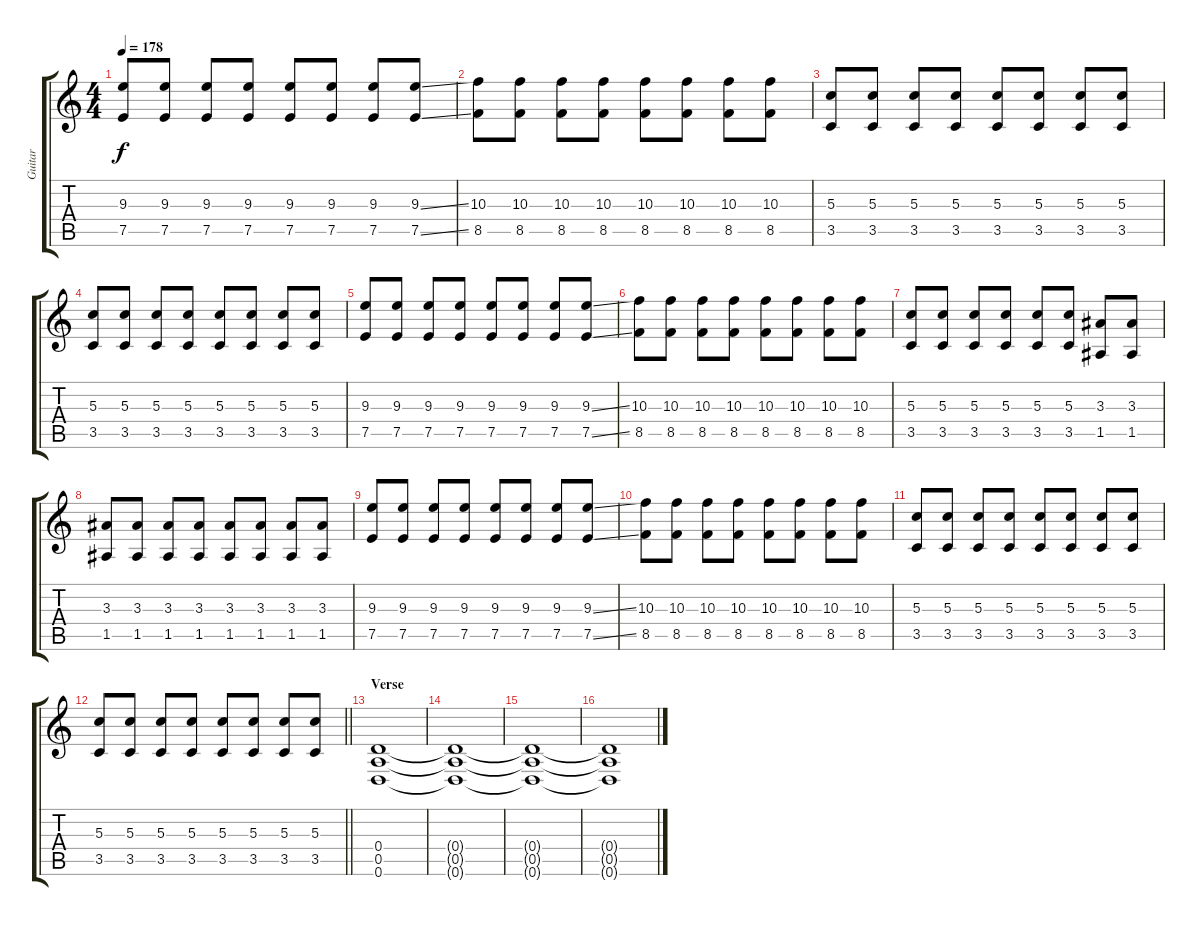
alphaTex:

\track ("Guitar" "Guitar") {instrument distortionguitar}
\staff {score tabs}
\tuning (E4 B3 G3 D3 A2 D2) {hide}
\ts (4 4)
\tempo 178
\clef g2
\ks c
(9.3 7.5).8{dy f} (9.3 7.5).8 (9.3 7.5).8 (9.3 7.5).8 (9.3 7.5).8 (9.3 7.5).8 (9.3 7.5).8 (9.3{ss} 7.5{ss}).8 |
(10.3 8.5).8 (10.3 8.5).8 (10.3 8.5).8 (10.3 8.5).8 (10.3 8.5).8 (10.3 8.5).8 (10.3 8.5).8 (10.3 8.5).8 |
(5.3 3.5).8 (5.3 3.5).8 (5.3 3.5).8 (5.3 3.5).8 (5.3 3.5).8 (5.3 3.5).8 (5.3 3.5).8 (5.3 3.5).8 |
(5.3 3.5).8 (5.3 3.5).8 (5.3 3.5).8 (5.3 3.5).8 (5.3 3.5).8 (5.3 3.5).8 (5.3 3.5).8 (5.3 3.5).8 |
(9.3 7.5).8 (9.3 7.5).8 (9.3 7.5).8 (9.3 7.5).8 (9.3 7.5).8 (9.3 7.5).8 (9.3 7.5).8 (9.3{ss} 7.5{ss}).8 |
(10.3 8.5).8 (10.3 8.5).8 (10.3 8.5).8 (10.3 8.5).8 (10.3 8.5).8 (10.3 8.5).8 (10.3 8.5).8 (10.3 8.5).8 |
(5.3 3.5).8 (5.3 3.5).8 (5.3 3.5).8 (5.3 3.5).8 (5.3 3.5).8 (5.3 3.5).8 (3.3 1.5).8 (3.3 1.5).8 |
(3.3 1.5).8 (3.3 1.5).8 (3.3 1.5).8 (3.3 1.5).8 (3.3 1.5).8 (3.3 1.5).8 (3.3 1.5).8 (3.3 1.5).8 |
(9.3 7.5).8 (9.3 7.5).8 (9.3 7.5).8 (9.3 7.5).8 (9.3 7.5).8 (9.3 7.5).8 (9.3 7.5).8 (9.3{ss} 7.5{ss}).8 |
(10.3 8.5).8 (10.3 8.5).8 (10.3 8.5).8 (10.3 8.5).8 (10.3 8.5).8 (10.3 8.5).8 (10.3 8.5).8 (10.3 8.5).8 |
(5.3 3.5).8 (5.3 3.5).8 (5.3 3.5).8 (5.3 3.5).8 (5.3 3.5).8 (5.3 3.5).8 (5.3 3.5).8 (5.3 3.5).8 |
\barLineRight lightlight
(5.3 3.5).8 (5.3 3.5).8 (5.3 3.5).8 (5.3 3.5).8 (5.3 3.5).8 (5.3 3.5).8 (5.3 3.5).8 (5.3 3.5).8 |
\section ("" "Verse")
(0.4 0.5 0.6).1 |
(0.4{t} 0.5{t} 0.6{t}).1 |
(0.4{t} 0.5{t} 0.6{t}).1 |
(0.4{t} 0.5{t} 0.6{t}).1
